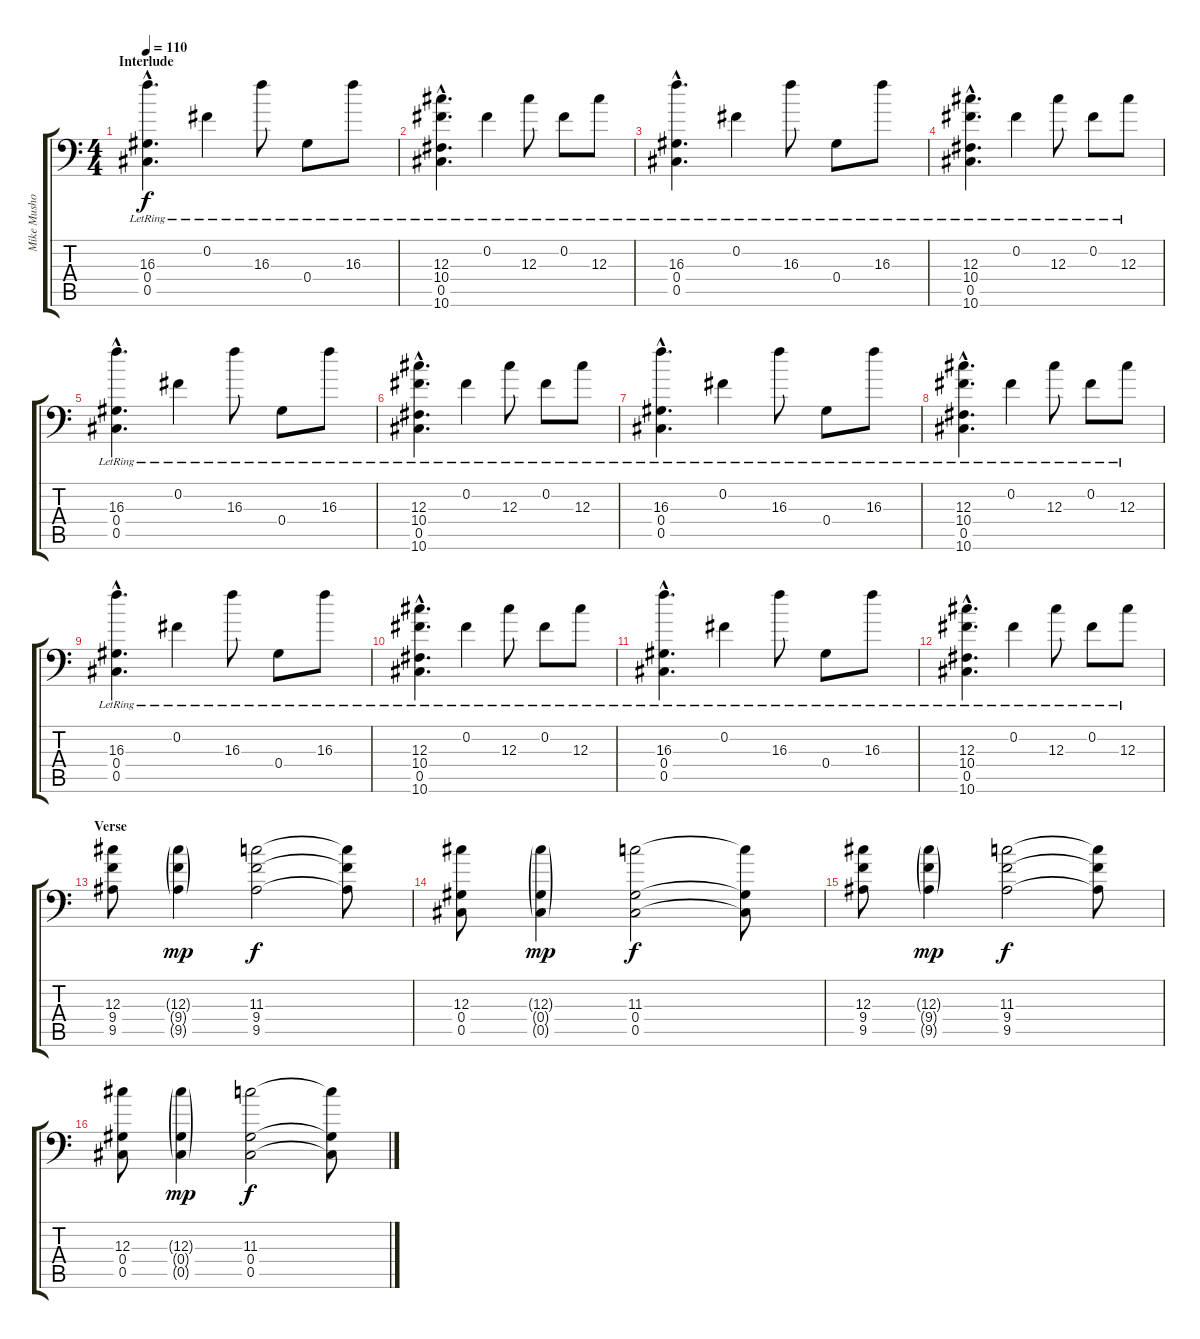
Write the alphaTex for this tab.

\track ("Mike Mushok Fills" "Mike Musho") {instrument electricguitarclean}
\staff {score tabs}
\tuning (Bb3 Gb3 Db3 Ab2 Db2 Ab1) {hide}
\ts (4 4)
\section ("" "Interlude")
\tempo 110
\clef f4
\ks c
(16.3{hac lr} 0.4{hac lr} 0.5{hac lr}).4{d dy f volume 10 instrument electricguitarclean} 0.2{lr}.4 16.3{lr}.8 0.4{lr}.8 16.3{lr}.8 |
(12.3{hac lr} 10.4{hac lr} 0.5{hac lr} 10.6{hac lr}).4{d} 0.2{lr}.4 12.3{lr}.8 0.2{lr}.8 12.3{lr}.8 |
(16.3{hac lr} 0.4{hac lr} 0.5{hac lr}).4{d} 0.2{lr}.4 16.3{lr}.8 0.4{lr}.8 16.3{lr}.8 |
(12.3{hac lr} 10.4{hac lr} 0.5{hac lr} 10.6{hac lr}).4{d} 0.2{lr}.4 12.3{lr}.8 0.2{lr}.8 12.3{lr}.8 |
(16.3{hac lr} 0.4{hac lr} 0.5{hac lr}).4{d} 0.2{lr}.4 16.3{lr}.8 0.4{lr}.8 16.3{lr}.8 |
(12.3{hac lr} 10.4{hac lr} 0.5{hac lr} 10.6{hac lr}).4{d} 0.2{lr}.4 12.3{lr}.8 0.2{lr}.8 12.3{lr}.8 |
(16.3{hac lr} 0.4{hac lr} 0.5{hac lr}).4{d} 0.2{lr}.4 16.3{lr}.8 0.4{lr}.8 16.3{lr}.8 |
(12.3{hac lr} 10.4{hac lr} 0.5{hac lr} 10.6{hac lr}).4{d} 0.2{lr}.4 12.3{lr}.8 0.2{lr}.8 12.3{lr}.8 |
(16.3{hac lr} 0.4{hac lr} 0.5{hac lr}).4{d} 0.2{lr}.4 16.3{lr}.8 0.4{lr}.8 16.3{lr}.8 |
(12.3{hac lr} 10.4{hac lr} 0.5{hac lr} 10.6{hac lr}).4{d} 0.2{lr}.4 12.3{lr}.8 0.2{lr}.8 12.3{lr}.8 |
(16.3{hac lr} 0.4{hac lr} 0.5{hac lr}).4{d} 0.2{lr}.4 16.3{lr}.8 0.4{lr}.8 16.3{lr}.8 |
(12.3{hac lr} 10.4{hac lr} 0.5{hac lr} 10.6{hac lr}).4{d} 0.2{lr}.4 12.3{lr}.8 0.2{lr}.8 12.3{lr}.8 |
\section ("" "Verse")
(12.3 9.4 9.5).8{volume 10 instrument electricguitarclean} (12.3{g} 9.4{g} 9.5{g}).4{dy mp} (11.3 9.4 9.5).2{dy f} (11.3{t} 9.4{t} 9.5{t}).8 |
(12.3 0.4 0.5).8 (12.3{g} 0.4{g} 0.5{g}).4{dy mp} (11.3 0.4 0.5).2{dy f} (11.3{t} 0.4{t} 0.5{t}).8 |
(12.3 9.4 9.5).8 (12.3{g} 9.4{g} 9.5{g}).4{dy mp} (11.3 9.4 9.5).2{dy f} (11.3{t} 9.4{t} 9.5{t}).8 |
(12.3 0.4 0.5).8 (12.3{g} 0.4{g} 0.5{g}).4{dy mp} (11.3 0.4 0.5).2{dy f} (11.3{t} 0.4{t} 0.5{t}).8
